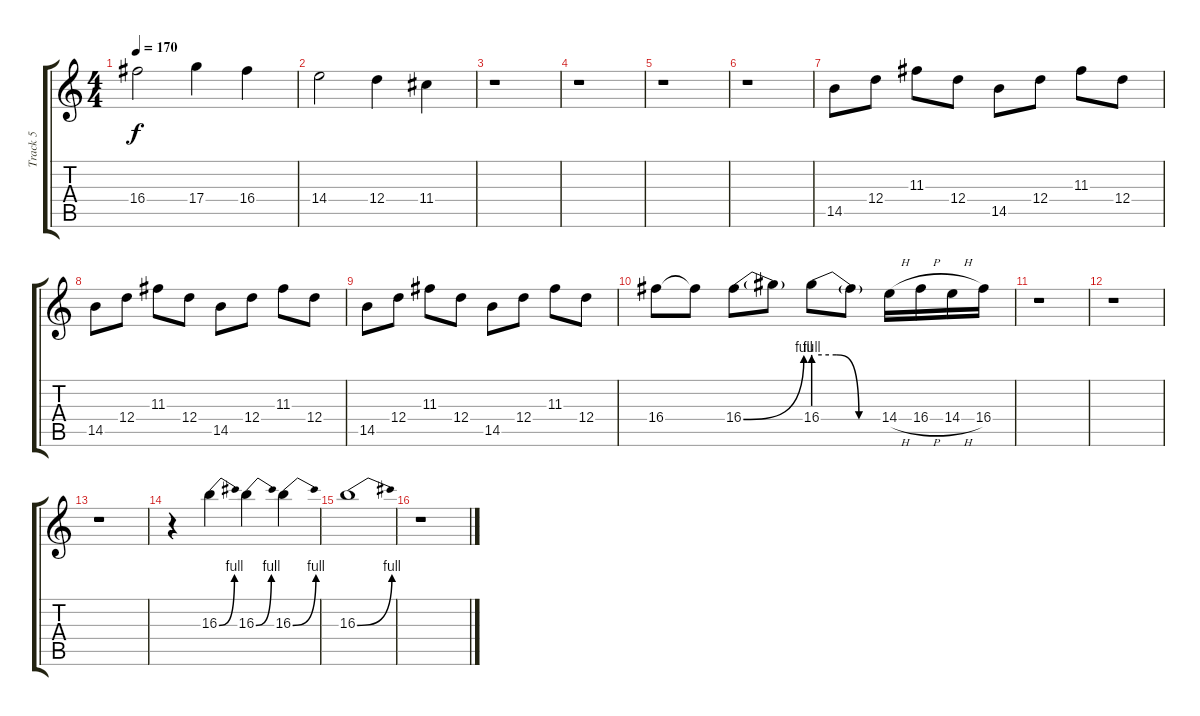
\track ("Track 5" "Track 5") {instrument distortionguitar}
\staff {score tabs}
\tuning (E4 B3 G3 D3 A2 E2) {hide}
\ts (4 4)
\tempo 170
\clef g2
\ks c
16.4.2{dy f} 17.4.4 16.4.4 |
14.4.2 12.4.4 11.4.4 |
r.1 |
r.1 |
r.1 |
r.1 |
14.5.8 12.4.8 11.3.8 12.4.8 14.5.8 12.4.8 11.3.8 12.4.8 |
14.5.8 12.4.8 11.3.8 12.4.8 14.5.8 12.4.8 11.3.8 12.4.8 |
14.5.8 12.4.8 11.3.8 12.4.8 14.5.8 12.4.8 11.3.8 12.4.8 |
16.4.8 16.4{t}.8 16.4{be (bend 0 0 60 4)}.8 16.4{t}.8 16.4{be (custom 0 4 20 4 40 0 60 0)}.8 16.4{t}.8 14.4{h}.16 16.4{h}.16 14.4{h}.16 16.4.16 |
r.1 |
r.1 |
r.1 |
r.4 16.3{be (bend 0 0 60 4)}.4 16.3{be (bend 0 0 60 4)}.4 16.3{be (bend 0 0 60 4)}.4 |
16.3{be (bend 0 0 60 4)}.1 |
r.1
